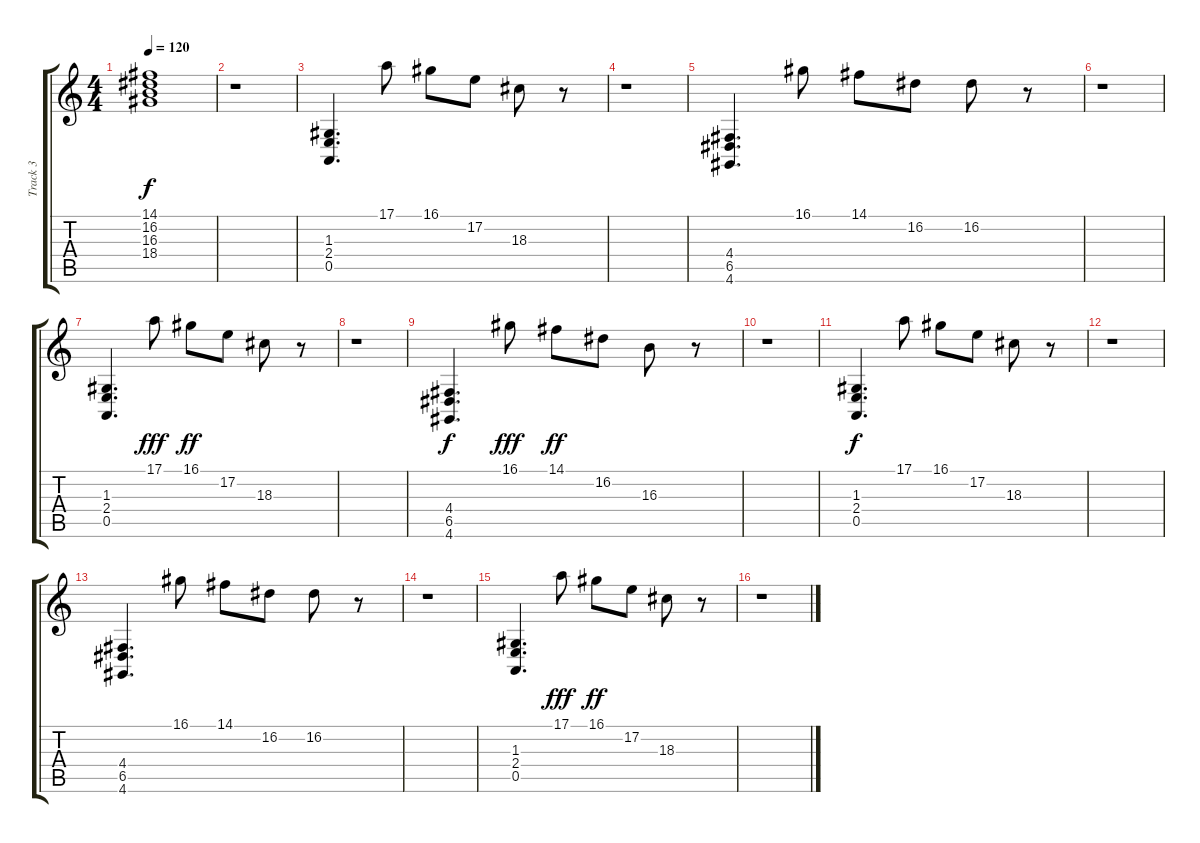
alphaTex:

\track ("Track 3" "Track 3") {instrument electricpiano2}
\staff {score tabs}
\tuning (E4 B3 G3 D3 A2 E2) {hide}
\ts (4 4)
\tempo 120
\clef g2
\ks c
(14.1 16.2 16.3 18.4).1{dy f} |
r.1 |
(1.3 2.4 0.5).4{d} 17.1.8 16.1.8 17.2.8 18.3.8 r.8 |
r.1 |
(4.4 6.5 4.6).4{d} 16.1.8 14.1.8 16.2.8 16.2.8 r.8 |
r.1 |
(1.3 2.4 0.5).4{d} 17.1.8{dy fff} 16.1.8{dy ff} 17.2.8 18.3.8 r.8 |
r.1 |
(4.4 6.5 4.6).4{d dy f} 16.1.8{dy fff} 14.1.8{dy ff} 16.2.8 16.3.8 r.8 |
r.1 |
(1.3 2.4 0.5).4{d dy f} 17.1.8 16.1.8 17.2.8 18.3.8 r.8 |
r.1 |
(4.4 6.5 4.6).4{d} 16.1.8 14.1.8 16.2.8 16.2.8 r.8 |
r.1 |
(1.3 2.4 0.5).4{d} 17.1.8{dy fff} 16.1.8{dy ff} 17.2.8 18.3.8 r.8 |
r.1
